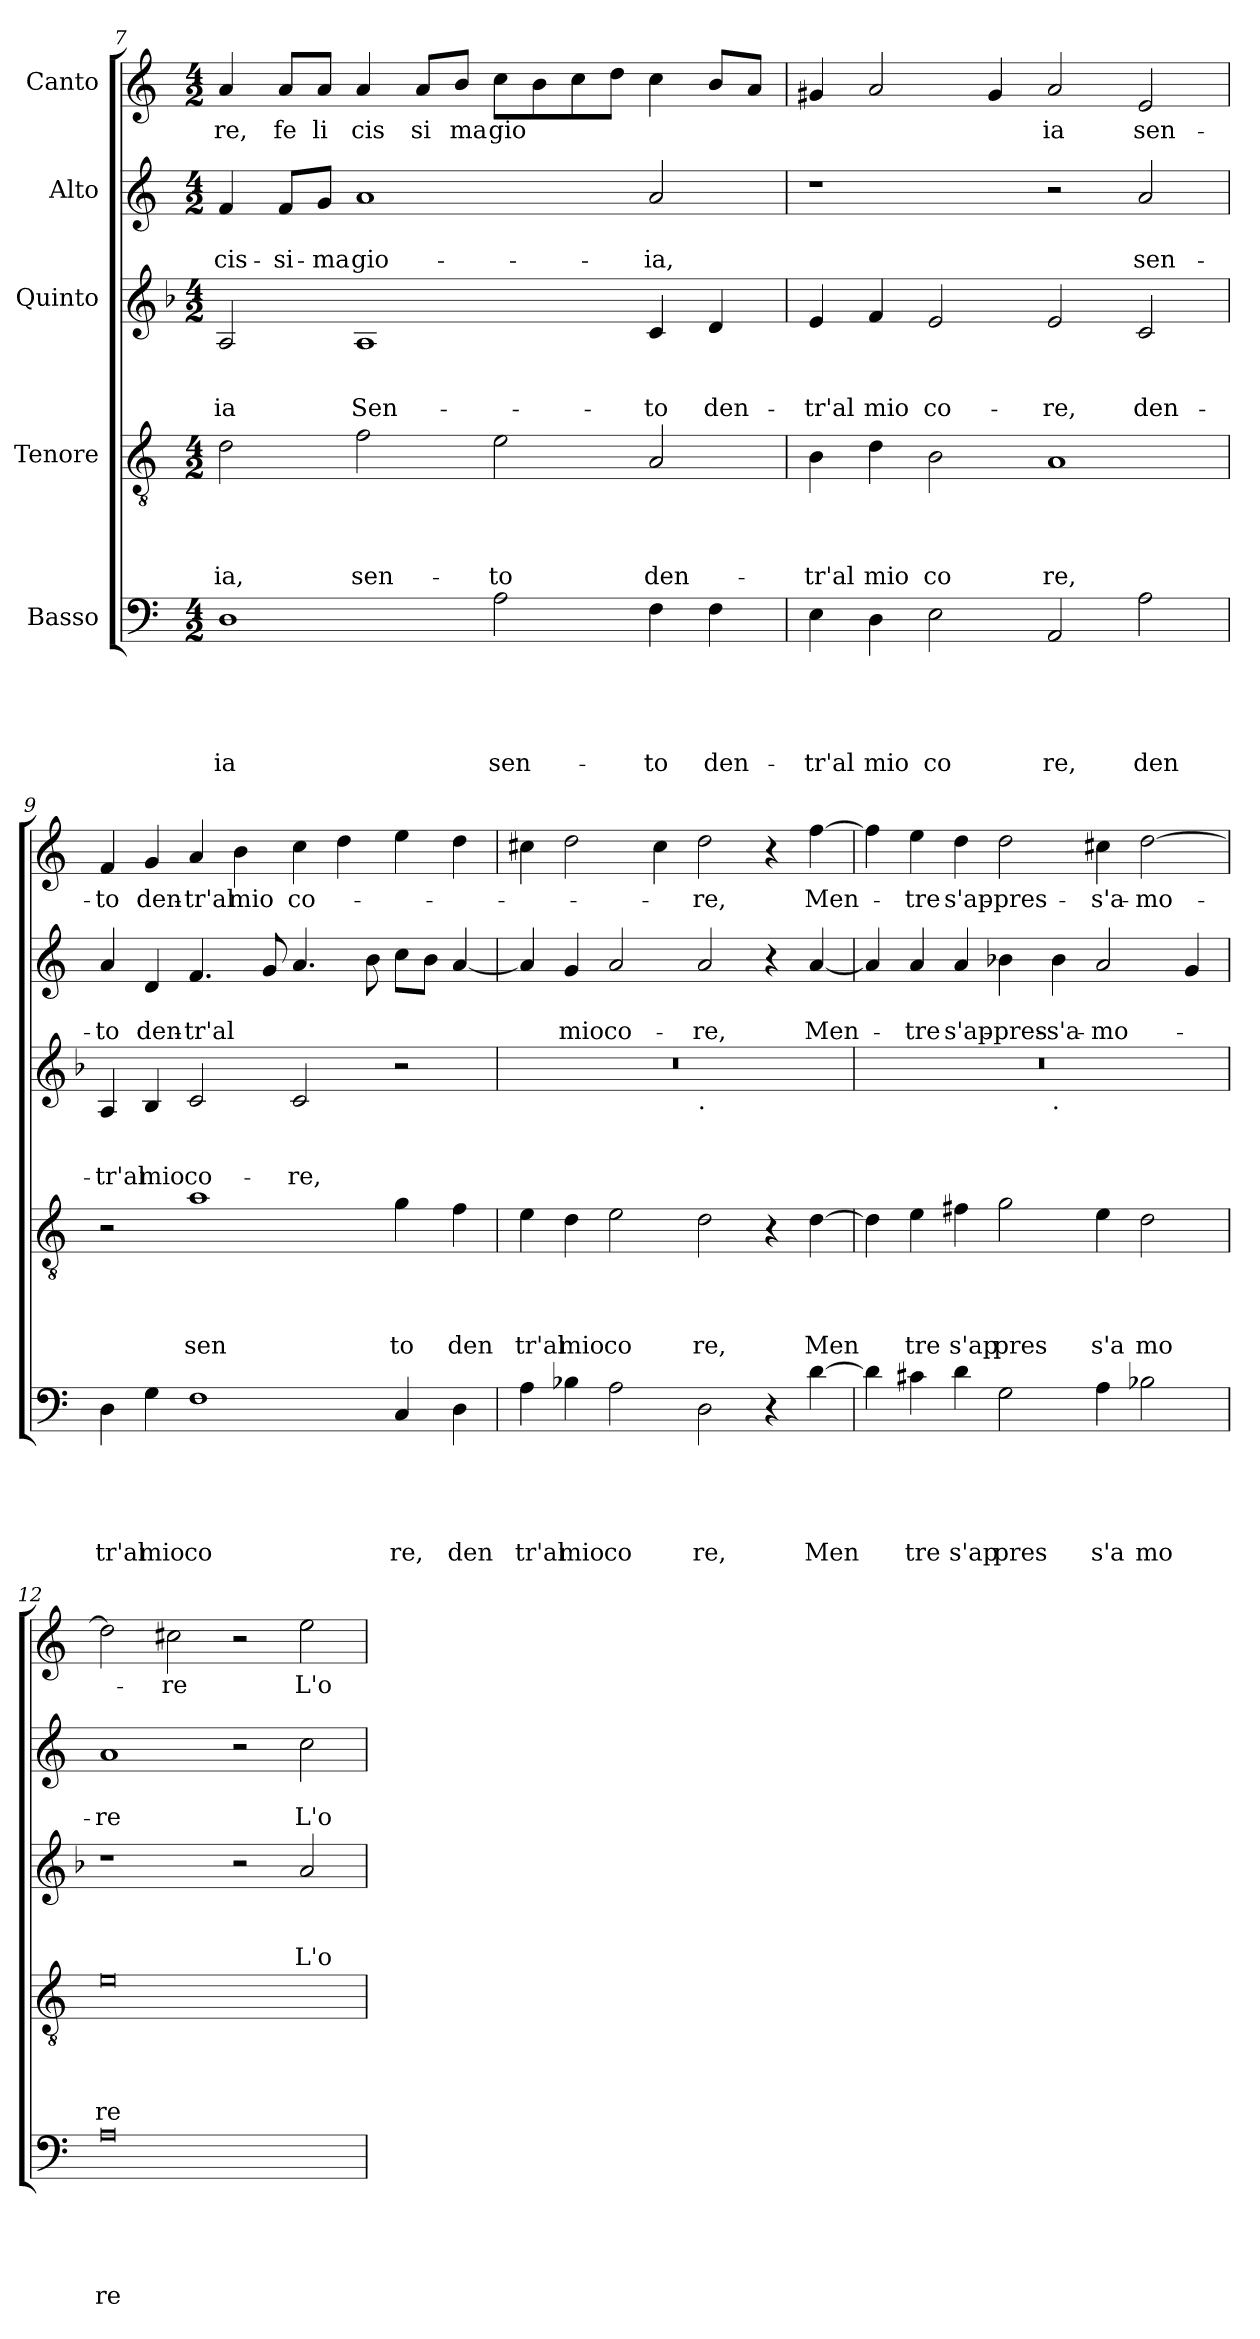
**kern	**text	**text	**text	**text	**text	**kern	**text	**text	**text	**text	**kern	**text	**text	**text	**kern	**text	**text	**kern	**text
*part5	*part5	*part5	*part5	*part5	*part5	*part4	*part4	*part4	*part4	*part4	*part3	*part3	*part3	*part3	*part2	*part2	*part2	*part1	*part1
*staff5	*staff5	*staff5	*staff5	*staff5	*staff5	*staff4	*staff4	*staff4	*staff4	*staff4	*staff3	*staff3	*staff3	*staff3	*staff2	*staff2	*staff2	*staff1	*staff1
*I"Basso	*	*	*	*	*	*I"Tenore	*	*	*	*	*I"Quinto	*	*	*	*I"Alto	*	*	*I"Canto	*
*clefF4	*	*	*	*	*	*clefGv2	*	*	*	*	*clefG2	*	*	*	*clefG2	*	*	*clefG2	*
*ITrd-3c-5	*	*	*	*	*	*ITrd-3c-5	*	*	*	*	*	*	*	*	*ITrd-3c-5	*	*	*ITrd-3c-5	*
*k[b-]	*	*	*	*	*	*k[b-]	*	*	*	*	*k[b-]	*	*	*	*k[b-]	*	*	*k[b-]	*
*F:	*	*	*	*	*	*F:	*	*	*	*	*F:	*	*	*	*F:	*	*	*F:	*
*M4/2	*	*	*	*	*	*M4/2	*	*	*	*	*M4/2	*	*	*	*M4/2	*	*	*M4/2	*
=7	=7	=7	=7	=7	=7	=7	=7	=7	=7	=7	=7	=7	=7	=7	=7	=7	=7	=7	=7
!	!	!	!	!	!LO:LY:b	!	!	!	!	!LO:LY:b	!	!	!	!LO:LY:b	!	!	!LO:LY:b	!	!LO:LY:b
1G	.	.	.	.	-ia	2g\	.	.	.	-ia,	2A/	.	.	-ia	4b-/	.	-cis-	4dd/	re,
!	!	!	!	!	!	!	!	!	!	!	!	!	!	!	!	!	!LO:LY:b	!	!LO:LY:b
.	.	.	.	.	.	.	.	.	.	.	.	.	.	.	8b-/L	.	-si-	8dd/L	fe
!	!	!	!	!	!	!	!	!	!	!	!	!	!	!	!	!	!LO:LY:b	!	!LO:LY:b
.	.	.	.	.	.	.	.	.	.	.	.	.	.	.	8cc/J	.	-ma	8dd/J	li
!	!	!	!	!	!	!	!	!	!	!LO:LY:b	!	!	!	!LO:LY:b	!	!	!LO:LY:b	!	!LO:LY:b
.	.	.	.	.	.	2b-\	.	.	.	sen-	1A	.	.	Sen-	1dd	.	gio-	4dd/	cis
!	!	!	!	!	!	!	!	!	!	!	!	!	!	!	!	!	!	!	!LO:LY:b
.	.	.	.	.	.	.	.	.	.	.	.	.	.	.	.	.	.	8dd/L	si
!	!	!	!	!	!	!	!	!	!	!	!	!	!	!	!	!	!	!	!LO:LY:b
.	.	.	.	.	.	.	.	.	.	.	.	.	.	.	.	.	.	8ee/J	ma
!	!	!	!	!	!LO:LY:b	!	!	!	!	!LO:LY:b	!	!	!	!	!	!	!	!	!LO:LY:b
2d\	.	.	.	.	sen-	2a\	.	.	.	-to	.	.	.	.	.	.	.	8ff\L	gio
.	.	.	.	.	.	.	.	.	.	.	.	.	.	.	.	.	.	8ee\	.
.	.	.	.	.	.	.	.	.	.	.	.	.	.	.	.	.	.	8ff\	.
.	.	.	.	.	.	.	.	.	.	.	.	.	.	.	.	.	.	8gg\J	.
!	!	!	!	!	!LO:LY:b	!	!	!	!	!LO:LY:b	!	!	!	!LO:LY:b	!	!	!LO:LY:b	!	!
4B-\	.	.	.	.	-to	2d/	.	.	.	den-	4c/	.	.	-to	2dd/	.	-ia,	4ff\	.
!	!	!	!	!	!LO:LY:b	!	!	!	!	!	!	!	!	!LO:LY:b	!	!	!	!	!
4B-\	.	.	.	.	den-	.	.	.	.	.	4d/	.	.	den-	.	.	.	8ee/L	.
.	.	.	.	.	.	.	.	.	.	.	.	.	.	.	.	.	.	8dd/J	.
!!LO:LB:g=z
=8	=8	=8	=8	=8	=8	=8	=8	=8	=8	=8	=8	=8	=8	=8	=8	=8	=8	=8	=8
!	!	!	!	!	!LO:LY:b	!	!	!	!	!LO:LY:b	!	!	!	!LO:LY:b	!	!	!	!	!
4A\	.	.	.	.	-tr'al	4e\	.	.	.	-tr'al	4e/	.	.	-tr'al	1r	.	.	4cc#X/	.
!	!	!	!	!	!LO:LY:b	!	!	!	!	!LO:LY:b	!	!	!	!LO:LY:b	!	!	!	!	!
4G\	.	.	.	.	mio	4g\	.	.	.	mio	4f/	.	.	mio	.	.	.	2dd/	.
!	!	!	!	!	!LO:LY:b	!	!	!	!	!LO:LY:b	!	!	!	!LO:LY:b	!	!	!	!	!
2A\	.	.	.	.	co	2e\	.	.	.	co	2e/	.	.	co-	.	.	.	.	.
.	.	.	.	.	.	.	.	.	.	.	.	.	.	.	.	.	.	4cc#/	.
!	!	!	!	!	!LO:LY:b	!	!	!	!	!LO:LY:b	!	!	!	!LO:LY:b	!	!	!	!	!LO:LY:b
2D/	.	.	.	.	re,	1d	.	.	.	re,	2e/	.	.	-re,	2r	.	.	2dd/	ia
!	!	!	!	!	!LO:LY:b	!	!	!	!	!	!	!	!	!LO:LY:b	!	!	!LO:LY:b	!	!LO:LY:b
2d\	.	.	.	.	den	.	.	.	.	.	2c/	.	.	den-	2dd/	.	sen-	2a/	sen-
=9	=9	=9	=9	=9	=9	=9	=9	=9	=9	=9	=9	=9	=9	=9	=9	=9	=9	=9	=9
!	!	!	!	!	!LO:LY:b	!	!	!	!	!	!	!	!	!LO:LY:b	!	!	!LO:LY:b	!	!LO:LY:b
4G\	.	.	.	.	tr'al	2r	.	.	.	.	4A/	.	.	-tr'al	4dd/	.	-to	4b-/	-to
!	!	!	!	!	!LO:LY:b	!	!	!	!	!	!	!	!	!LO:LY:b	!	!	!LO:LY:b	!	!LO:LY:b
4c\	.	.	.	.	mio	.	.	.	.	.	4B-/	.	.	mio	4g/	.	den-	4cc/	den-
!	!	!	!	!	!LO:LY:b	!	!	!	!	!LO:LY:b	!	!	!	!LO:LY:b	!	!	!LO:LY:b	!	!LO:LY:b
1B-	.	.	.	.	co	1dd	.	.	.	sen	2c/	.	.	co-	4.b-/	.	-tr'al	4dd/	-tr'al
!	!	!	!	!	!	!	!	!	!	!	!	!	!	!	!	!	!	!	!LO:LY:b
.	.	.	.	.	.	.	.	.	.	.	.	.	.	.	.	.	.	4ee\	mio
.	.	.	.	.	.	.	.	.	.	.	.	.	.	.	8cc/	.	.	.	.
!	!	!	!	!	!	!	!	!	!	!	!	!	!	!LO:LY:b	!	!	!	!	!LO:LY:b
.	.	.	.	.	.	.	.	.	.	.	2c/	.	.	-re,	4.dd/	.	.	4ff\	co-
.	.	.	.	.	.	.	.	.	.	.	.	.	.	.	.	.	.	4gg\	.
.	.	.	.	.	.	.	.	.	.	.	.	.	.	.	8ee\	.	.	.	.
!	!	!	!	!	!LO:LY:b	!	!	!	!	!LO:LY:b	!	!	!	!	!	!	!	!	!
4F/	.	.	.	.	re,	4cc\	.	.	.	to	2r	.	.	.	8ff\L	.	.	4aa\	.
.	.	.	.	.	.	.	.	.	.	.	.	.	.	.	8ee\J	.	.	.	.
!	!	!	!	!	!LO:LY:b	!	!	!	!	!LO:LY:b	!	!	!	!	!	!	!	!	!
4G\	.	.	.	.	den	4b-\	.	.	.	den	.	.	.	.	[<4dd/	.	.	4gg\	.
=10	=10	=10	=10	=10	=10	=10	=10	=10	=10	=10	=10	=10	=10	=10	=10	=10	=10	=10	=10
!	!	!	!	!	!LO:LY:b	!	!	!	!	!LO:LY:b	!	!	!	!	!	!	!	!	!
*	*	*	*	*	*	*	*	*	*	*	*^	*	*	*	*	*	*	*	*
4d\	.	.	.	.	tr'al	4a\	.	.	.	tr'al	0r	1ryy	.	.	.	4dd/]	.	.	4ff#X\	.
!	!	!	!	!	!LO:LY:b	!	!	!	!	!LO:LY:b	!	!	!	!	!	!	!	!LO:LY:b	!	!
4e-X\	.	.	.	.	mio	4g\	.	.	.	mio	.	.	.	.	.	4cc/	.	mio	2gg\	.
!	!	!	!	!	!LO:LY:b	!	!	!	!	!LO:LY:b	!	!	!	!	!	!	!	!LO:LY:b	!	!
2d\	.	.	.	.	co	2a\	.	.	.	co	.	.	.	.	.	2dd/	.	co-	.	.
.	.	.	.	.	.	.	.	.	.	.	.	.	.	.	.	.	.	.	4ff#\	.
!	!	!	!	!	!	!	!	!	!	!	!	!LO:TX:b:t=.	!	!	!	!	!	!	!	!
!	!	!	!	!	!LO:LY:b	!	!	!	!	!LO:LY:b	!	!	!	!	!	!	!	!LO:LY:b	!	!LO:LY:b
2G\	.	.	.	.	re,	2g\	.	.	.	re,	.	1ryy	.	.	.	2dd/	.	-re,	2gg\	-re,
4r	.	.	.	.	.	4r	.	.	.	.	.	.	.	.	.	4r	.	.	4r	.
!	!	!	!	!	!LO:LY:b	!	!	!	!	!LO:LY:b	!	!	!	!	!	!	!	!LO:LY:b	!	!LO:LY:b
[>4g\	.	.	.	.	Men	[>4g\	.	.	.	Men	.	.	.	.	.	[<4dd/	.	Men-	[>4bb-\	Men-
=11	=11	=11	=11	=11	=11	=11	=11	=11	=11	=11	=11	=11	=11	=11	=11	=11	=11	=11	=11	=11
4g\]	.	.	.	.	.	4g\]	.	.	.	.	0r	1ryy	.	.	.	4dd/]	.	.	4bb-\]	.
!	!	!	!	!	!LO:LY:b	!	!	!	!	!LO:LY:b	!	!	!	!	!	!	!	!LO:LY:b	!	!LO:LY:b
4f#X\	.	.	.	.	tre	4a\	.	.	.	tre	.	.	.	.	.	4dd/	.	-tre	4aa\	-tre
!	!	!	!	!	!LO:LY:b	!	!	!	!	!LO:LY:b	!	!	!	!	!	!	!	!LO:LY:b	!	!LO:LY:b
4g\	.	.	.	.	s'ap	4bn\	.	.	.	s'ap	.	.	.	.	.	4dd/	.	s'ap-	4gg\	s'ap-
!	!	!	!	!	!LO:LY:b	!	!	!	!	!LO:LY:b	!	!	!	!	!	!	!	!LO:LY:b	!	!LO:LY:b
2c\	.	.	.	.	pres	2cc\	.	.	.	pres	.	.	.	.	.	4ee-X\	.	-pres-	2gg\	-pres-
!	!	!	!	!	!	!	!	!	!	!	!	!LO:TX:b:t=.	!	!	!	!	!	!	!	!
!	!	!	!	!	!	!	!	!	!	!	!	!	!	!	!	!	!	!LO:LY:b	!	!
.	.	.	.	.	.	.	.	.	.	.	.	1ryy	.	.	.	4ee-\	.	-s'a-	.	.
!	!	!	!	!	!LO:LY:b	!	!	!	!	!LO:LY:b	!	!	!	!	!	!	!	!LO:LY:b	!	!LO:LY:b
4d\	.	.	.	.	s'a	4a\	.	.	.	s'a	.	.	.	.	.	2dd/	.	-mo-	4ff#X\	-s'a-
!	!	!	!	!	!LO:LY:b	!	!	!	!	!LO:LY:b	!	!	!	!	!	!	!	!	!	!LO:LY:b
2e-X\	.	.	.	.	mo	2g\	.	.	.	mo	.	.	.	.	.	.	.	.	[>2gg\	-mo-
.	.	.	.	.	.	.	.	.	.	.	.	.	.	.	.	4cc/	.	.	.	.
=12	=12	=12	=12	=12	=12	=12	=12	=12	=12	=12	=12	=12	=12	=12	=12	=12	=12	=12	=12	=12
!	!	!	!	!	!LO:LY:b	!	!	!	!	!LO:LY:b	!	!	!	!	!	!	!	!LO:LY:b	!	!
*	*	*	*	*	*	*	*	*	*	*	*v	*v	*	*	*	*	*	*	*	*
0d	.	.	.	.	re	0a	.	.	.	re	1r	.	.	.	1dd	.	-re	2gg\]	.
!	!	!	!	!	!	!	!	!	!	!	!	!	!	!	!	!	!	!	!LO:LY:b
.	.	.	.	.	.	.	.	.	.	.	.	.	.	.	.	.	.	2ff#X\	-re
.	.	.	.	.	.	.	.	.	.	.	2r	.	.	.	2r	.	.	2r	.
!	!	!	!	!	!	!	!	!	!	!	!	!	!	!LO:LY:b	!	!	!LO:LY:b	!	!LO:LY:b
.	.	.	.	.	.	.	.	.	.	.	2a/	.	.	L'o-	2ff\	.	L'o-	2aa\	L'o-
=	=	=	=	=	=	=	=	=	=	=	=	=	=	=	=	=	=	=	=
*-	*-	*-	*-	*-	*-	*-	*-	*-	*-	*-	*-	*-	*-	*-	*-	*-	*-	*-	*-
